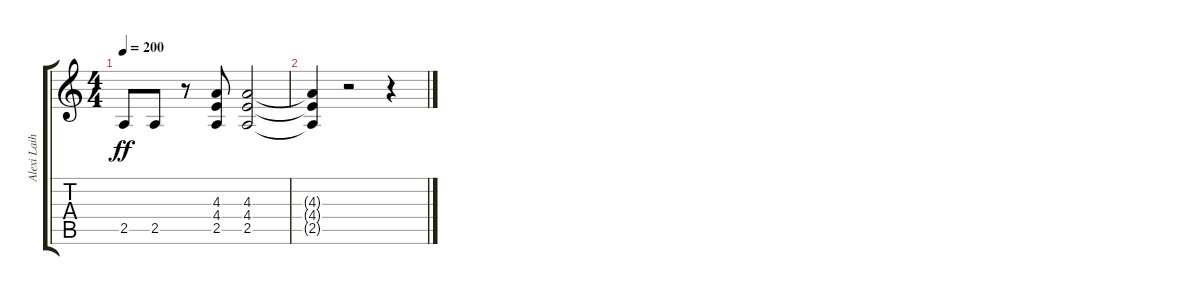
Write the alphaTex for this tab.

\track ("Alexi Laiho" "Alexi Laih") {instrument overdrivenguitar}
\staff {score tabs}
\tuning (D4 A3 F3 C3 G2 D2) {hide}
\ts (4 4)
\tempo 200
\clef g2
\ks c
2.5.8{dy ff} 2.5.8 r.8 (4.3 4.4 2.5).8 (4.3 4.4 2.5).2 |
(4.3{t} 4.4{t} 2.5{t}).4 r.2 r.4
